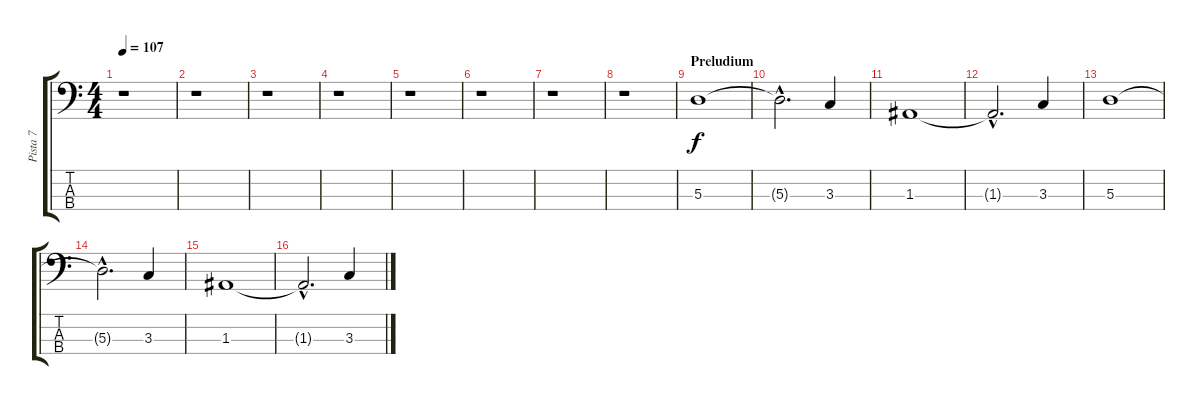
\track ("Pista 7" "Pista 7") {instrument electricbassfinger}
\staff {score tabs}
\tuning (G2 D2 A1 E1) {hide}
\ts (4 4)
\tempo 107
\clef f4
\ks c
r.1{dy f} |
r.1 |
r.1 |
r.1 |
r.1 |
r.1 |
r.1 |
r.1 |
\section ("" "Preludium")
5.3.1 |
5.3{hac t}.2{d} 3.3.4 |
1.3.1 |
1.3{hac t}.2{d} 3.3.4 |
5.3.1 |
5.3{hac t}.2{d} 3.3.4 |
1.3.1 |
1.3{hac t}.2{d} 3.3.4
